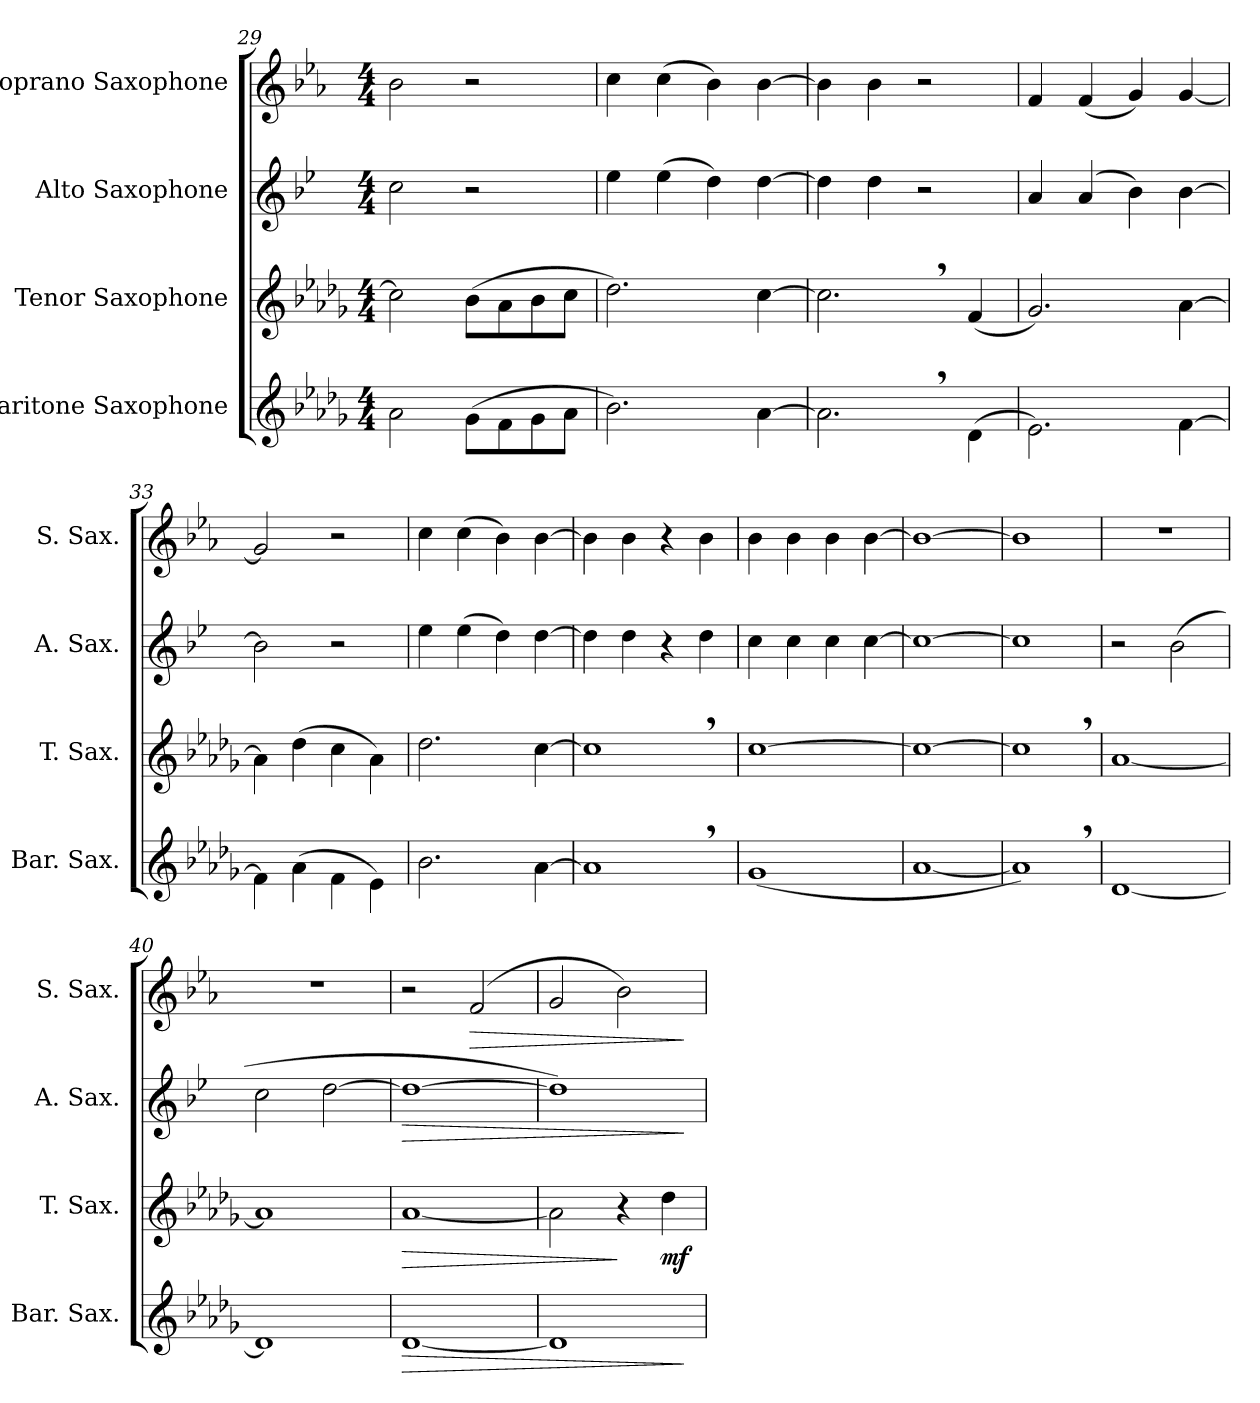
**kern	**dynam	**kern	**dynam	**kern	**dynam	**kern	**dynam
*part4	*part4	*part3	*part3	*part2	*part2	*part1	*part1
*staff4	*staff4	*staff3	*staff3	*staff2	*staff2	*staff1	*staff1
*I"Baritone Saxophone	*	*I"Tenor Saxophone	*	*I"Alto Saxophone	*	*I"Soprano Saxophone	*
*I'Bar. Sax.	*	*I'T. Sax.	*	*I'A. Sax.	*	*I'S. Sax.	*
*clefG2	*	*clefG2	*	*clefG2	*	*clefG2	*
*ITrd12c21	*	*ITrd8c14	*	*ITrd5c9	*	*ITrd1c2	*
*k[b-e-a-d-g-]	*	*k[b-e-a-d-g-]	*	*k[b-e-a-d-g-]	*	*k[b-e-a-d-g-]	*
*M4/4	*	*M4/4	*	*M4/4	*	*M4/4	*
=29	=29	=29	=29	=29	=29	=29	=29
2A-\	.	2c\]	.	2e-\	.	2a-\	.
(>8G-\L	.	(>8B-\L	.	2r	.	2r	.
8F\	.	8A-\	.	.	.	.	.
8G-\	.	8B-\	.	.	.	.	.
8A-\J	.	8c\J	.	.	.	.	.
=30	=30	=30	=30	=30	=30	=30	=30
2.B-\)	.	2.d-\)	.	4g-\	.	4b-\	.
.	.	.	.	(>4g-\	.	(>4b-\	.
.	.	.	.	4f\)	.	4a-\)	.
[4A-\	.	[4c\	.	[4f\	.	[4a-\	.
=31	=31	=31	=31	=31	=31	=31	=31
2.A-,\]	.	2.c,\]	.	4f\]	.	4a-\]	.
.	.	.	.	4f\	.	4a-\	.
.	.	.	.	2r	.	2r	.
(>4D-\	.	(<4F/	.	.	.	.	.
=32	=32	=32	=32	=32	=32	=32	=32
2.E-\)	.	2.G-/)	.	4c/	.	4e-/	.
.	.	.	.	(>4c/	.	(<4e-/	.
.	.	.	.	4d-\)	.	4f/)	.
[4F\	.	[4A-\	.	[4d-\	.	[4f/	.
=33	=33	=33	=33	=33	=33	=33	=33
4F\]	.	4A-\]	.	2d-\]	.	2f/]	.
(>4A-\	.	(>4d-\	.	.	.	.	.
4F\	.	4c\	.	2r	.	2r	.
4E-\)	.	4A-\)	.	.	.	.	.
=34	=34	=34	=34	=34	=34	=34	=34
2.B-\	.	2.d-\	.	4g-\	.	4b-\	.
.	.	.	.	(>4g-\	.	(>4b-\	.
.	.	.	.	4f\)	.	4a-\)	.
[4A-\	.	[4c\	.	[4f\	.	[4a-\	.
!!LO:PB:g=z
=35	=35	=35	=35	=35	=35	=35	=35
1A-,]	.	1c,]	.	4f\]	.	4a-\]	.
.	.	.	.	4f\	.	4a-\	.
.	.	.	.	4r	.	4r	.
.	.	.	.	4f\	.	4a-\	.
=36	=36	=36	=36	=36	=36	=36	=36
(>1G-	.	[1c	.	4e-\	.	4a-\	.
.	.	.	.	4e-\	.	4a-\	.
.	.	.	.	4e-\	.	4a-\	.
.	.	.	.	[4e-\	.	[4a-\	.
=37	=37	=37	=37	=37	=37	=37	=37
[1A-	.	1c_	.	1e-_	.	1a-_	.
=38	=38	=38	=38	=38	=38	=38	=38
1A-,])	.	1c,]	.	1e-]	.	1a-]	.
=39	=39	=39	=39	=39	=39	=39	=39
[1D-	.	[1A-	.	2r	.	1r	.
.	.	.	.	(>2d-\	.	.	.
=40	=40	=40	=40	=40	=40	=40	=40
1D-]	.	1A-]	.	2e-\	.	1r	.
.	.	.	.	[2f\	.	.	.
=41	=41	=41	=41	=41	=41	=41	=41
!	!LO:HP:b	!	!LO:HP:b	!	!LO:HP:b	!	!
[1D-	>	[1A-	>	1f_	>	2r	.
!	!	!	!	!	!	!	!LO:HP:b
.	.	.	.	.	.	(<2e-/	>
=42	=42	=42	=42	=42	=42	=42	=42
1D-]	.	2A-\]	.	1f])	.	2f/	.
.	.	4r	]	.	.	2a-\)	.
!	!	!	!LO:DY:b	!	!	!	!
.	.	4d-\	mf	.	.	.	.
.	]	.	.	.	]	.	]
=	=	=	=	=	=	=	=
*-	*-	*-	*-	*-	*-	*-	*-
